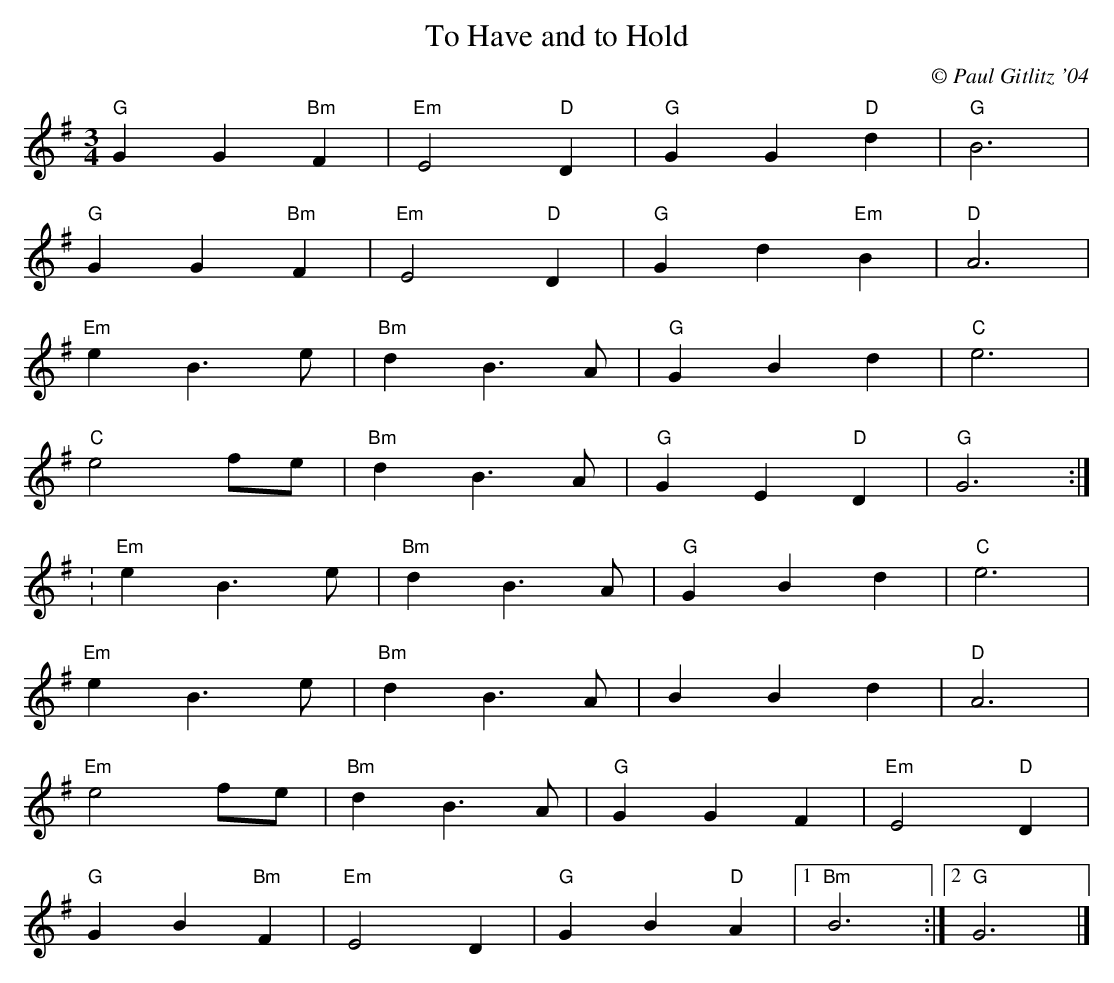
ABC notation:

X:1
T:To Have and to Hold
M:3/4
L:1/4
C:© Paul Gitlitz '04
K:G
"G"G G "Bm"F|"Em"E2"D"D|"G"G G "D"d|"G"B3|!
"G"G G "Bm"F|"Em"E2"D"D|"G"G d "Em"B|"D"A3|!
"Em"e B>e|"Bm"d B>A|"G"G B d|"C"e3|!
"C"e2 f/e/|"Bm"dB>A|"G"GE"D"D|"G"G3:|!
:"Em"e B>e|"Bm"d B>A|"G"G B d|"C"e3|!
"Em"eB>e|"Bm"d B>A|BBd|"D"A3|!
"Em"e2f/e/|"Bm"dB>A|"G"GGF|"Em"E2"D"D|!
"G"GB"Bm"F|"Em"E2D|"G"GB"D"A|1"Bm" B3:|2"G"G3|]
